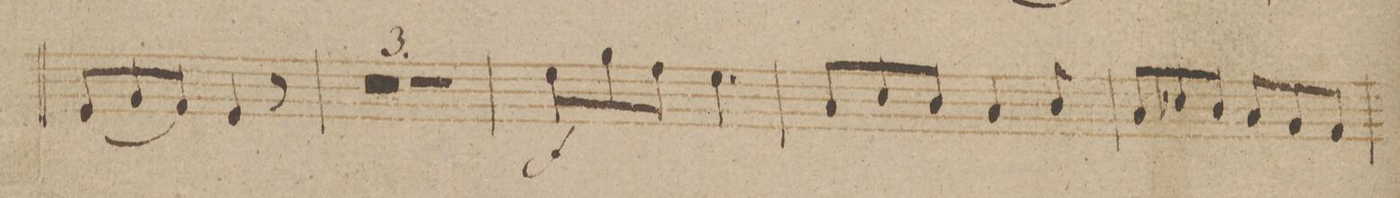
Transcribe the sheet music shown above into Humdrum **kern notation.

**kern	**dynam
*I"Viola.	*
*clefC3	*
*k[b-]	*
*M6/8	*
(8F/L	.
8A/	.
8G/J)	.
4F/	.
8r	.
=67	=67
1.r	.
=68	=68
=69	=69
2.r	.
=70	=70
8f\L	f
8a\	.
8g\J	.
4.f\	.
=71	=71
8B-/L	.
8d/	.
8c/J	.
4B-/	.
8c/	.
=72	=72
8B-/L	.
8d-X/	.
8c/J	.
8B-/L	.
8A/	.
8G/J	.
=73	=73
*-	*-
